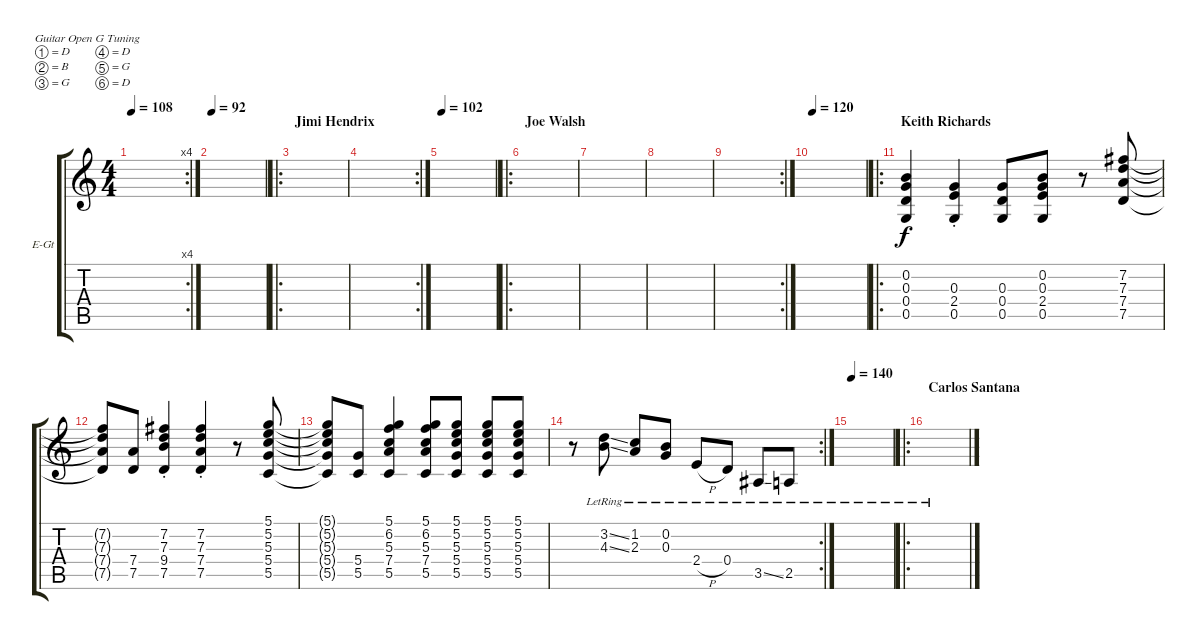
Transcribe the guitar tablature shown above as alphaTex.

\defaultSystemsLayout 4
\bracketExtendMode groupsimilarinstruments
\firstSystemTrackNameOrientation horizontal
\otherSystemsTrackNameOrientation horizontal
\track ("Electric Guitar" "E-Gt") {instrument distortionguitar}
\staff {score tabs}
\tuning (D4 B3 G3 D3 G2 D2)
\rc 4
\ts (4 4)
\tempo 108
\clef g2
\scale
0.333333
\ks c
|
\tempo 92
\scale
0.303483 |
\ro
\section ("" "Jimi Hendrix")
\scale
0.363184 |
\rc 2
\scale
0.333333 |
\tempo 102
\scale
0.312821 |
\ro
\section ("" "Joe Walsh")
\scale
0.374359 |
\scale
0.312821 |
|
\rc 2
|
\tempo 120
|
\ro
\section ("" "Keith Richards")
(0.4 0.3 0.2 0.5).4 (0.5{st} 2.4{st} 0.3{st}).4 (0.5 0.4 0.3).8 (0.2 0.3 2.4 0.5).8 r.8 (7.2 7.3 7.4 7.5).8 |
(7.2{t} 7.3{t} 7.4{t} 7.5{t}).8 (7.4 7.5).8 (7.5{st} 9.4{st} 7.3{st} 7.2{st}).4 (7.5{st} 7.4{st} 7.3{st} 7.2{st}).4 r.8 (5.1 5.2 5.3 5.4 5.5).8 |
(5.1{t} 5.2{t} 5.3{t} 5.4{t} 5.5{t}).8 (5.4 5.5).8 (5.5 7.4 5.3 6.2 5.1).4 (5.1 6.2 5.3 7.4 5.5).8 (5.1 5.2 5.3 5.4 5.5).8 (5.1 5.2 5.3 5.4 5.5).8 (5.1 5.2 5.4 5.3 5.5).8 |
\rc 2
r.8 (3.2{ss lr} 4.3{ss lr}).8 (1.2{lr} 2.3{lr}).8 (0.2{lr} 0.3{lr}).8 2.4{h lr}.8 0.4{lr}.8 3.5{ss lr}.8 2.5{lr}.8 |
\tempo 140
|
\ro
\section ("" "Carlos Santana")
